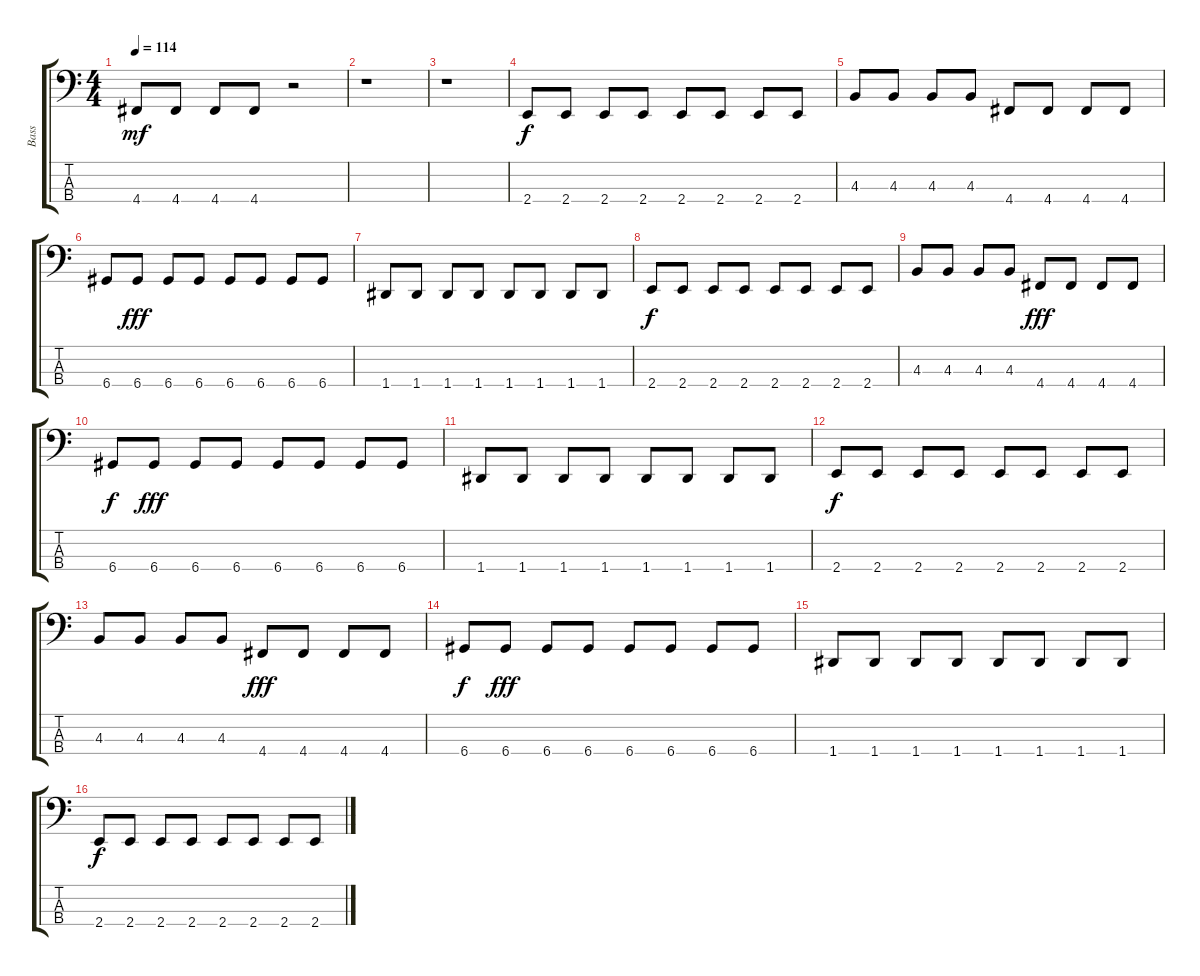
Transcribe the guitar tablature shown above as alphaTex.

\track ("Bass" "Bass") {instrument electricbasspick}
\staff {score tabs}
\tuning (F2 C2 G1 D1) {hide}
\ts (4 4)
\tempo 114
\clef f4
\ks c
4.4.8{dy mf} 4.4.8 4.4.8 4.4.8 r.2 |
r.1 |
r.1 |
2.4.8{dy f} 2.4.8 2.4.8 2.4.8 2.4.8 2.4.8 2.4.8 2.4.8 |
4.3.8 4.3.8 4.3.8 4.3.8 4.4.8 4.4.8 4.4.8 4.4.8 |
6.4.8 6.4.8{dy fff} 6.4.8 6.4.8 6.4.8 6.4.8 6.4.8 6.4.8 |
1.4.8 1.4.8 1.4.8 1.4.8 1.4.8 1.4.8 1.4.8 1.4.8 |
2.4.8{dy f} 2.4.8 2.4.8 2.4.8 2.4.8 2.4.8 2.4.8 2.4.8 |
4.3.8 4.3.8 4.3.8 4.3.8 4.4.8{dy fff} 4.4.8 4.4.8 4.4.8 |
6.4.8{dy f} 6.4.8{dy fff} 6.4.8 6.4.8 6.4.8 6.4.8 6.4.8 6.4.8 |
1.4.8 1.4.8 1.4.8 1.4.8 1.4.8 1.4.8 1.4.8 1.4.8 |
2.4.8{dy f} 2.4.8 2.4.8 2.4.8 2.4.8 2.4.8 2.4.8 2.4.8 |
4.3.8 4.3.8 4.3.8 4.3.8 4.4.8{dy fff} 4.4.8 4.4.8 4.4.8 |
6.4.8{dy f} 6.4.8{dy fff} 6.4.8 6.4.8 6.4.8 6.4.8 6.4.8 6.4.8 |
1.4.8 1.4.8 1.4.8 1.4.8 1.4.8 1.4.8 1.4.8 1.4.8 |
2.4.8{dy f} 2.4.8 2.4.8 2.4.8 2.4.8 2.4.8 2.4.8 2.4.8
